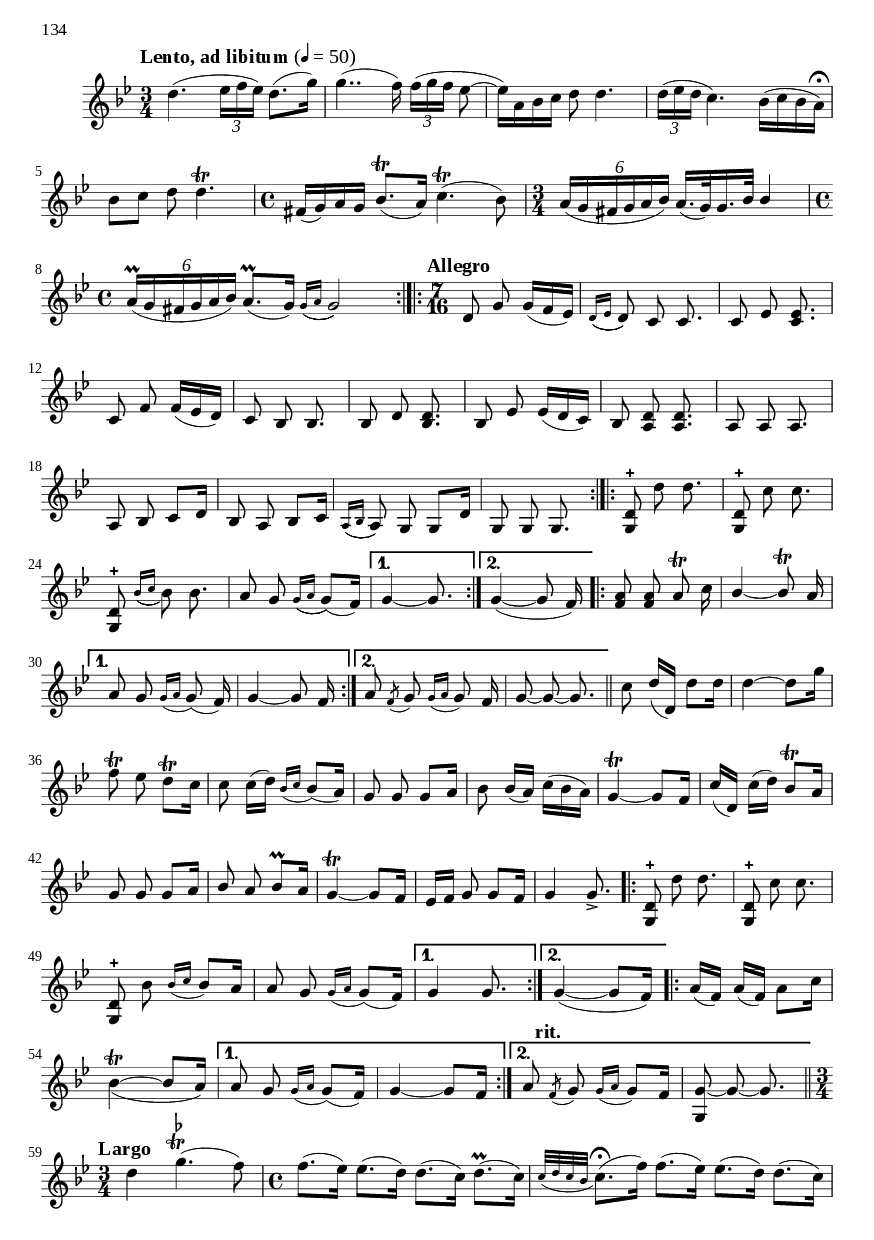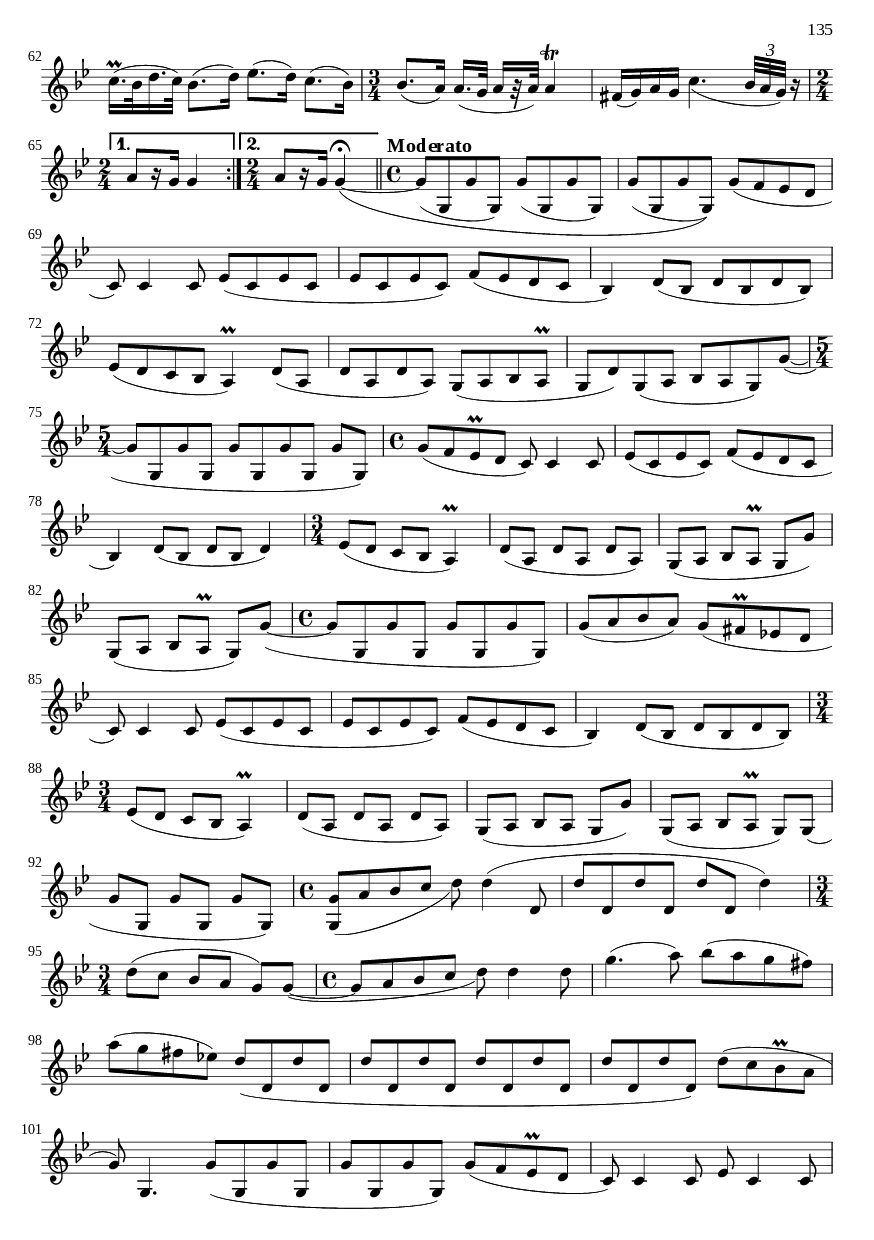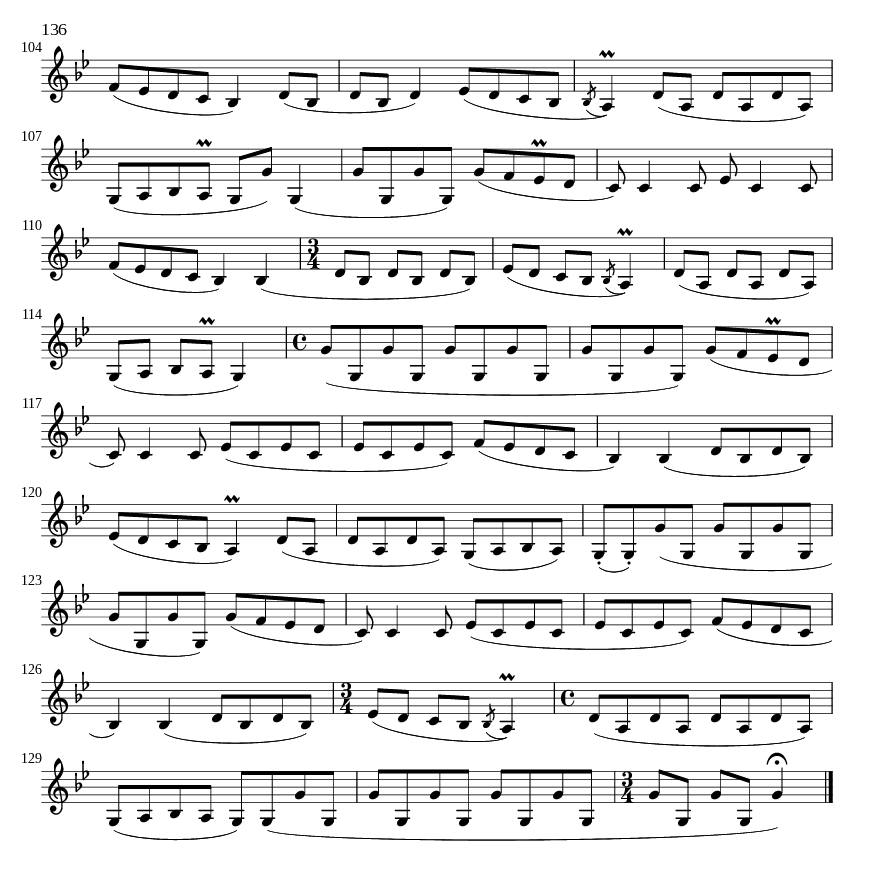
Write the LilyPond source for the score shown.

\version "2.24.4"

% include paper part and global functions
\include "include/globals.ily"

\bookpart {
  \label #'ref150
  \tocItem \markup "Българска идилия"
  \include "include/bookpart-paper.ily"
  \paper {
      print-first-page-number = ##t
      bookpart-level-page-numbering = ##t
  print-page-number = ##t
      first-page-number = #134
}
\score {
    \include "include/score-layout.ily"

    \new Voice \relative c' {
      \clef treble
      \key g \minor
      \time 3/4
      \tempoFunc "Lento, ad libitum" 4 "50"
      \autoBeamOff

      d'4.( \tuplet 3/2 { ees16 [f ees]) } d8.([g16]) | \noBreak
      g4..(f16) \tuplet 3/2 { f16( [g f] } ees8~ | \noBreak
      ees16)[a, bes c] d8 d4. | \noBreak
      \tuplet 3/2 { d16( [ees d] } c4.) bes16([c bes a\fermata]) | \break

      bes8 [c] d8 d4.\trill | \noBreak
      \time 4/4 fis,16([g) a g] bes8.\trill([ a16]) c4.\trill( bes8) | \noBreak
      \time 3/4  \tuplet 6/4 { a16([g fis g a bes]) }  a16.([g32) \slurDown g16.\tieDown bes32 ] \stemUp bes4 | \time 4/4 \break

      \tuplet 6/4 { a16\prall([g fis g a bes]) } a8.\prall([g16])  \acciaccatura { g16([ a] } g2) | \bar ":|.|:" \noBreak

      %\set Score.doubleRepeatType = #":|.|:"

      \time 7/16
      \tempo "Allegro"

      d8 g g16([f ees]) | \noBreak
      \acciaccatura { d16([ ees]  } d8) c8 c8. | \noBreak
      c8 ees <c ees>8. | \break
      c8 f f16([ees d]) | \noBreak
      c8 bes bes8. | \noBreak
      bes8 d <bes d>8. | \noBreak
      bes8 ees ees16([d c]) | \noBreak
      bes8 <a d>8 <a d>8. | \noBreak
      a8 a a8. | \break

      a8 bes c[d16] | \noBreak
      bes8 a bes[c16] | \noBreak
      \acciaccatura { a16([ bes]} a8) g g[d'16] | \noBreak
      g,8 g g8. \bar ":|.|:" \noBreak

      \repeat volta 2 {
        <g d'>8\stopped \stemNeutral d''8 d8. | \noBreak
        <g,, d'>8\stopped c'8 c8. | \break

        <g, d'>8\stopped \acciaccatura { bes'16([c] } bes8) bes8. | \noBreak
        a8 g \acciaccatura { g16([a]} g8)([f16]) | \noBreak
      }
      \alternative {
        { g4~ g8. | \noBreak }
        { g4~(g8 f16) | \noBreak }
      }
      \repeat volta 2 {
        <f a>8 <f a> a\trill c16 | \noBreak
        \stemUp bes4~ bes8\trill a16 | \break
      }
      \alternative {
        {
          a8 g \acciaccatura { g16[a]}  g8( f16) | \noBreak
          g4~ g8 f16 | \noBreak
        }
        {
          a8 \acciaccatura { f8 } g \acciaccatura { g16[a] } g8 f16 | \noBreak
          g8~ g~ g8. | \bar "||" \noBreak
        }
      }
      \stemNeutral c8 d16([d,]) d'8[d16] | \noBreak
      \tieUp d4~ d8[g16] | \break

      f8\trill ees d\trill[c16] | \noBreak
      c8 \slurNeutral c16([d]) \acciaccatura { bes16[c] } bes8([a16]) | \noBreak
      g8 g g[a16] | \noBreak
      bes8 bes16([a]) c16([bes a]) | \noBreak
      \tieNeutral g4~\trill g8[f16] | \noBreak
      c'([d,]) c'([d]) bes8\trill[a16] \break

      g8 g g[a16] | \noBreak
      \stemUp bes8 a bes8\prall[a16] | \noBreak
      g4~\trill g8[f16]  | \noBreak
      ees16[f] g8 g[f16] | \noBreak
      g4 g8.\accent | \noBreak
      \repeat volta 2 {
        \stemNeutral <d g,>8\stopped d'8 d8. | \noBreak
        <d, g,>8\stopped c'8 c8. | \break

        <d, g,>8\stopped bes' \acciaccatura { bes16[c] } bes8[a16] | \noBreak
        a8 g \acciaccatura { g16[a] } g8([f16]) | \noBreak
      }
      \alternative {
        { g4 g8. }
        { g4~(g8[f16]) }
      }
      \repeat volta 2 {
        a16([f]) a16([f]) a8[c16] | \break

        \tieUp \slurDown bes4~\trill(bes8[a16])
      }
      \alternative {
        {
          a8 g \acciaccatura { g16[a] } g8([f16]) | \noBreak
          \tieNeutral g4~ g8[f16] | \noBreak
        }
        {
          \once \override Score.MetronomeMark.outside-staff-priority = #599
          \once \override Score.MetronomeMark.X-extent=#'(-1.5 . 0)
          \tempo "rit."
          a8 \acciaccatura { f8 } g \acciaccatura { g16[a] } g8[f16] | \noBreak
          <g g,>8~ g~ g8. \bar "||"  \noBreak
        }
      }
      \time 3/4 \break
      \repeat volta 2 {
        \tempo "Largo"
        \slurNeutral d'4 g4.^\markup{
          \override #'(baseline-skip . 2)
          \column {\flat \musicglyph #"scripts.trill"}

        }(f8) | \noBreak
        \time 4/4 f8.([ees16]) ees8.([d16]) d8.([c16]) d8.\prall([c16]) | \noBreak
        \acciaccatura { c32[d c bes] } c8.\fermata([f16]) f8.([ees16]) ees8.([d16]) d8.([c16]) | \break

        c16.\prall([bes32 d16. c32]) bes8.([d16]) ees8.([d16]) c8.([bes16]) | \noBreak
        \time 3/4 bes8.([a16]) a16.([g32] a16[r32 a32]) a4\trill | \noBreak
        fis16([g) a g] \slurDown c4.( \tuplet 3/2 {bes32[ a g])} r16 | \time 2/4 \break
      }
      \alternative {
        { a8[r16 g16] g4 | \noBreak }
        { \time 2/4 a8[r16 g16] g4\fermata~\( \bar "||"  \noBreak }
      }
      \tempo "Moderato"
      \time 4/4
      g8([g, g' g,]) g'8([g, g' g,]) | \noBreak
      g'8([g, g' g,])\) g'8([f ees d] | \break

      c8) c4 c8 ees8([c ees c] | \noBreak
      ees8[c ees c]) f8([ ees d c] | \noBreak
      bes4) d8([bes] d8[bes d bes]) | \break

      ees8([d c bes] a4\prall) d8([a] | \noBreak
      d8[a d a]) g8([a bes a\prall] | \noBreak
      g[ d') g,( a] bes[a g) g'~(] | \time 5/4 \break

      g[g, g' g,]  g'[g, g' g,] g'[g,]) | \noBreak
      \time 4/4 g'([f ees\prall	 d] c) c4 c8 | \noBreak
      ees([c ees c]) f([ees d c] | \break
      bes4) d8([bes] d8[bes] d4) | \noBreak
      \time 3/4 ees8([d] c[bes] a4\prall) | \noBreak
      d8([a] d8[a] d8[a]) | \noBreak
      g([a] bes[a\prall] g[g']) | \break

      g,([a] bes[a\prall] g[)g'~]( | \noBreak
      \time 4/4 g[g, g' g,] g'[g, g' g,]) | \noBreak
      g'([a bes a]) g([fis\prall ees! d] | \break

      c8) c4 c8 ees([c ees c] | \noBreak
      ees[c ees c]) f([ees d c] | \noBreak
      bes4) d8([bes] d[bes d bes]) | \time 3/4 \break

      ees([d] c[bes] a4\prall) | \noBreak
      d8([a] d[a] d[a]) | \noBreak
      g([a] bes[a] g[g']) | \noBreak
      g,([a] bes[a\prall] g)[g]( | \break

      g'[g,] g'[g,] g'[g,]) | \noBreak
      \time 4/4 <g' g,>([a bes c] d) \slurUp d4( d,8 | \noBreak
      d'[d, d' d,] d'[d,] d'4) | \time 3/4 \break

      d8([c] bes[a] \slurDown g[)g~(] | \noBreak
      \time 4/4 g[a bes c] d) d4 d8 | \noBreak
      \slurNeutral g4.(a8) bes([a g fis]) | \break

      a([g fis ees!]) d([d, d' d,] | \noBreak
      d'[d, d' d,] d'[d, d' d,] | \noBreak
      d'[d, d' d,]) d'([c bes\prall a] | \break

      g) g,4. g'8([g, g' g,] | \noBreak
      g'[g, g' g,]) g'([f ees\prall d] | \noBreak
      c) c4 c8 ees c4 c8 \break

      f([ees d c] bes4) d8([bes] | \noBreak
      d[bes] d4) ees8([d c bes] | \noBreak
      \acciaccatura { bes } a4\prall)
      d8([a] d[a d a]) \break

      g([a bes a\prall] g[g']) g,4( | \noBreak
      g'8[g, g' g,]) g'([f ees\prall d] | \noBreak
      c8) c4  c8 ees c4 c8 | \break

      f([ees d c] bes4) bes( | \noBreak
      \time 3/4 d8[bes] d8[bes] d8[bes]) | \noBreak
      ees([d] c[bes] \acciaccatura { bes } a4\prall)	| \noBreak
      d8([a] d[a] d[a]) | \break

      g([a] bes[a\prall] g4) | \noBreak
      \time 4/4 g'8([g, g' g,] g'[g, g' g,] | \noBreak
      g'[g, g' g,]) g'([f ees\prall d] | \break

      c) c4 c8 ees([c ees c] | \noBreak
      ees[c ees c]) f([ees d c] | \noBreak
      bes4) bes( d8[bes d bes]) | \break

      ees([ d c bes] a4\prall) d8([a] | \noBreak
      d[a d a]) g([a bes a]) | \noBreak
      g\staccato([g\staccato) g'( g,] g'[g, g' g,] | \break

      g'[g, g' g,]) g'([f ees d] | \noBreak
      c) c4 c8 ees([c ees c] | \noBreak
      ees[c ees c]) f([ees d c] | \break

      bes4) bes( d8[bes d bes]) | \noBreak
      \time 3/4 ees([d] c[bes] \acciaccatura { bes } a4\prall) | \noBreak
      \time 4/4 d8([a d a] d[a d a]) | \break

      g([a bes a] g[)g( g' g,] | \noBreak
      g'[g, g' g,] g'[g, g' g,] | \noBreak
      \time 3/4 g'[g,] g'[g,] g'4\fermata) \bar "|."
    }

    \addlyrics {}

    \header {
      title = \titleFunc #'ref_desc_15 "Българска идилия" "Balgarska idiliya"
    }
    \midi{}

  } % score

} % bookpart

% Più mosso
%
